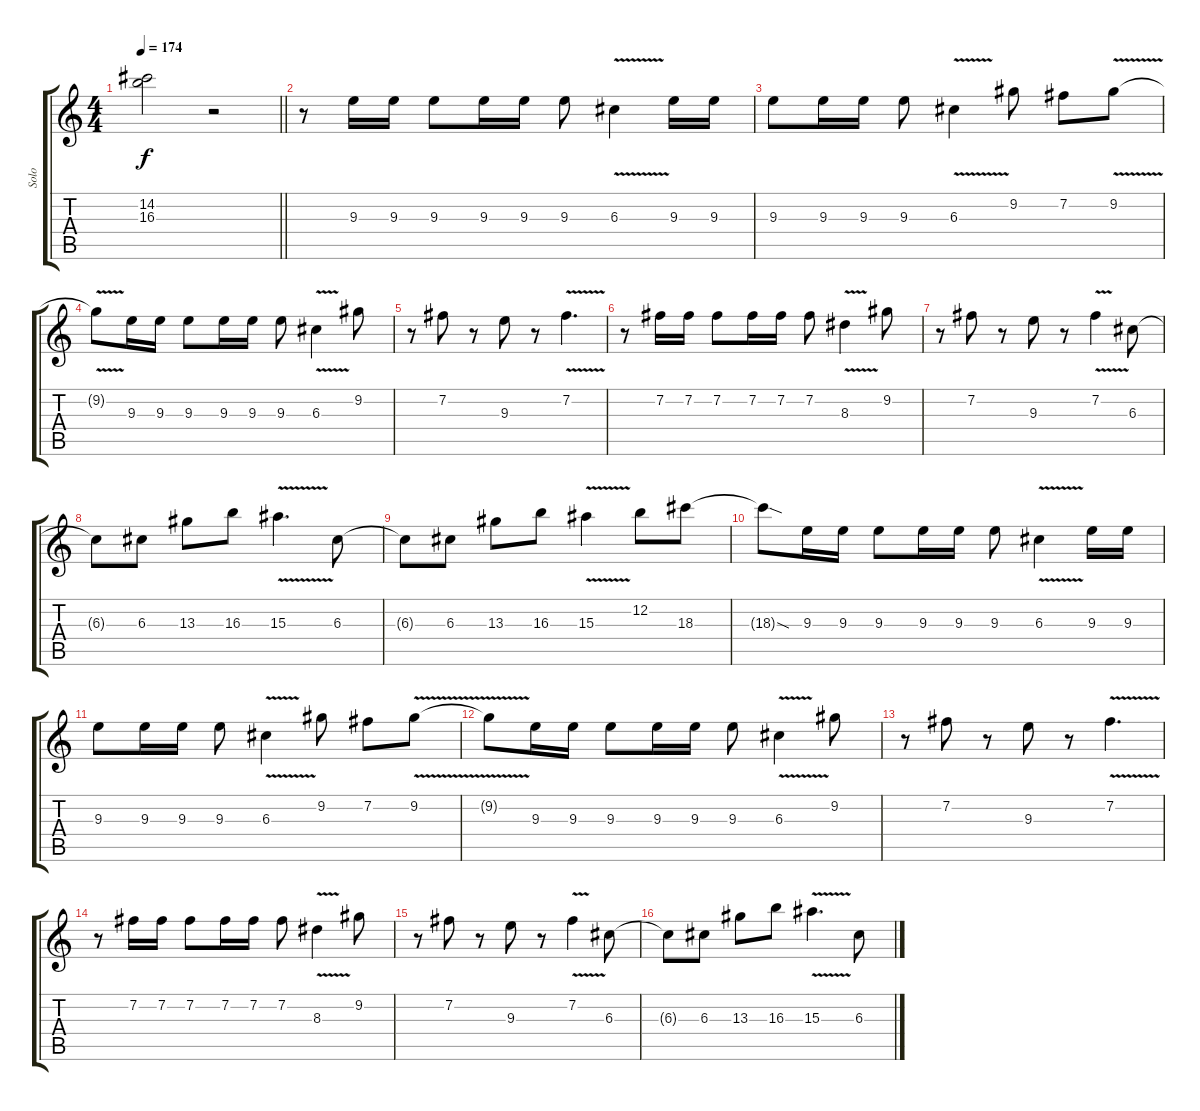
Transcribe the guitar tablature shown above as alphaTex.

\track ("Solo" "Solo") {instrument overdrivenguitar}
\staff {score tabs}
\tuning (E4 B3 G3 D3 A2 E2) {hide}
\ts (4 4)
\tempo 174
\clef g2
\barLineRight lightlight
\ks c
(14.2{t} 16.3{t}).2{dy f} r.2 |
r.8 9.3.16 9.3.16 9.3.8 9.3.16 9.3.16 9.3.8 6.3{v}.4 9.3.16 9.3.16 |
9.3.8 9.3.16 9.3.16 9.3.8 6.3{v}.4 9.2.8 7.2.8 9.2{v}.8 |
9.2{t}.8 9.3.16 9.3.16 9.3.8 9.3.16 9.3.16 9.3.8 6.3{v}.4 9.2.8 |
r.8 7.2.8 r.8 9.3.8 r.8 7.2{v}.4{d} |
r.8 7.2.16 7.2.16 7.2.8 7.2.16 7.2.16 7.2.8 8.3{v}.4 9.2.8 |
r.8 7.2.8 r.8 9.3.8 r.8 7.2{v}.4 6.3.8 |
6.3{t}.8 6.3.8 13.3.8 16.3.8 15.3{v}.4{d} 6.3.8 |
6.3{t}.8 6.3.8 13.3.8 16.3.8 15.3{v}.4 12.2.8 18.3.8 |
18.3{sod t}.8 9.3.16 9.3.16 9.3.8 9.3.16 9.3.16 9.3.8 6.3{v}.4 9.3.16 9.3.16 |
9.3.8 9.3.16 9.3.16 9.3.8 6.3{v}.4 9.2.8 7.2.8 9.2{v}.8 |
9.2{t}.8 9.3.16 9.3.16 9.3.8 9.3.16 9.3.16 9.3.8 6.3{v}.4 9.2.8 |
r.8 7.2.8 r.8 9.3.8 r.8 7.2{v}.4{d} |
r.8 7.2.16 7.2.16 7.2.8 7.2.16 7.2.16 7.2.8 8.3{v}.4 9.2.8 |
r.8 7.2.8 r.8 9.3.8 r.8 7.2{v}.4 6.3.8 |
6.3{t}.8 6.3.8 13.3.8 16.3.8 15.3{v}.4{d} 6.3.8
